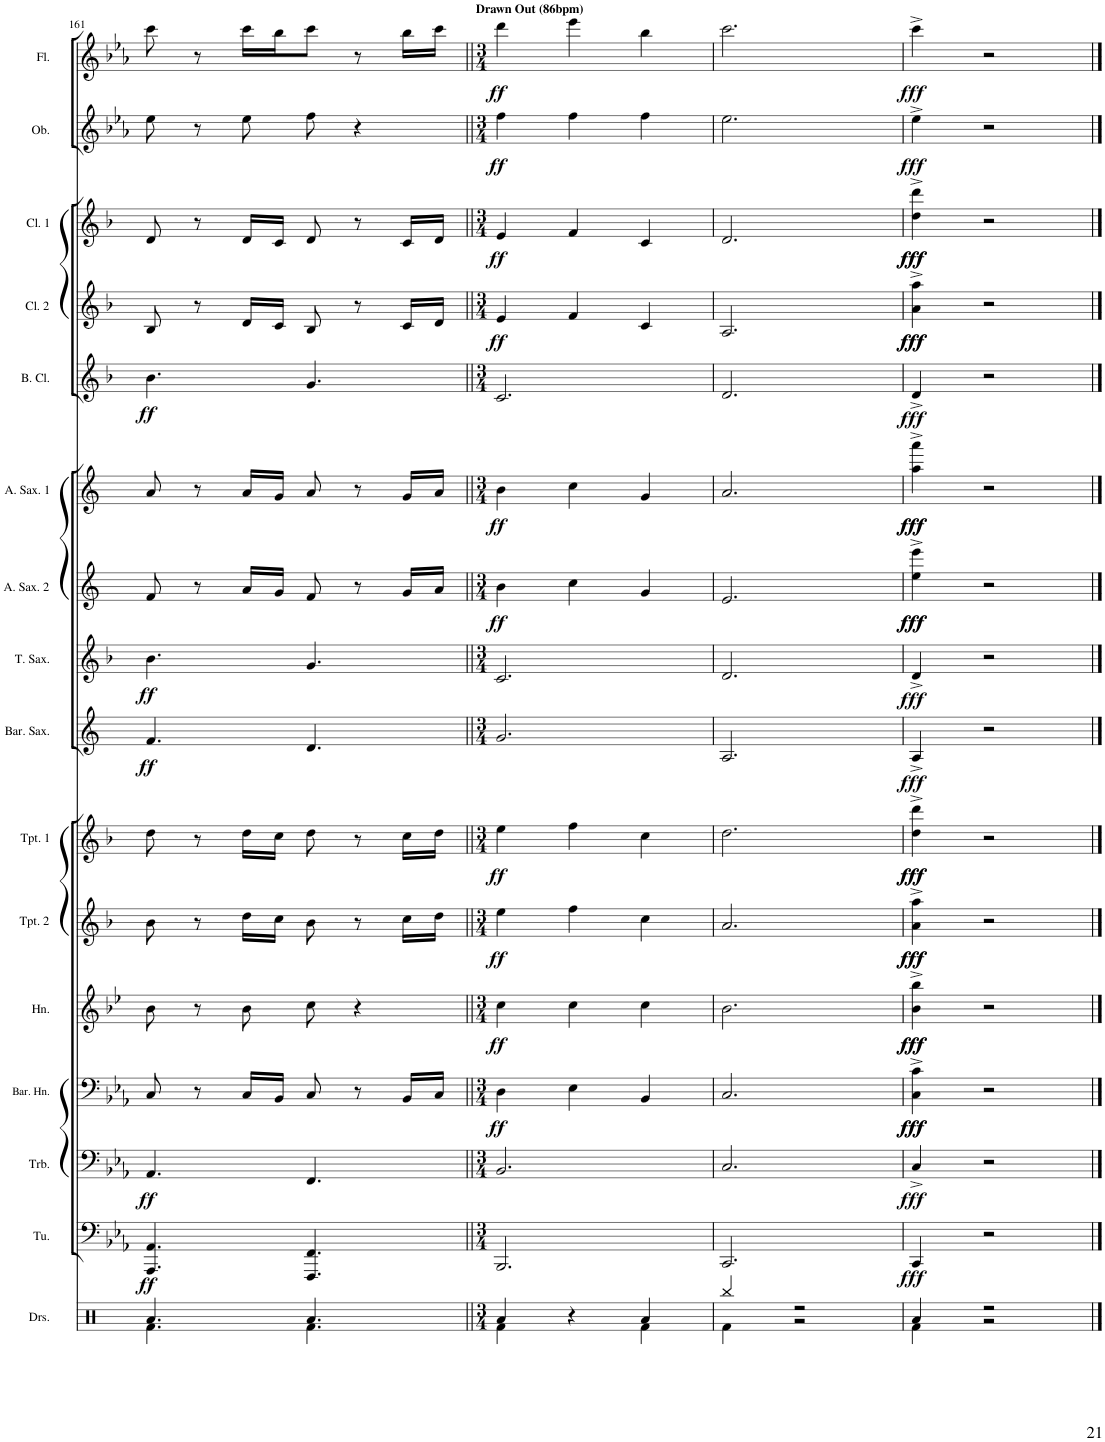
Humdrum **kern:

**kern	**kern	**dynam	**kern	**dynam	**kern	**dynam	**kern	**dynam	**kern	**dynam	**kern	**dynam	**kern	**dynam	**kern	**dynam	**kern	**dynam	**kern	**dynam	**kern	**dynam	**kern	**dynam	**kern	**dynam	**kern	**dynam	**kern	**dynam
*part16	*part15	*part15	*part14	*part14	*part13	*part13	*part12	*part12	*part11	*part11	*part10	*part10	*part9	*part9	*part8	*part8	*part7	*part7	*part6	*part6	*part5	*part5	*part4	*part4	*part3	*part3	*part2	*part2	*part1	*part1
*staff16	*staff15	*staff15	*staff14	*staff14	*staff13	*staff13	*staff12	*staff12	*staff11	*staff11	*staff10	*staff10	*staff9	*staff9	*staff8	*staff8	*staff7	*staff7	*staff6	*staff6	*staff5	*staff5	*staff4	*staff4	*staff3	*staff3	*staff2	*staff2	*staff1	*staff1
*I"Drumset	*I"Tuba	*	*I"Trombone	*	*I"Baritone Horn	*	*I"Horn	*	*I"Trumpet 2	*	*I"Trumpet 1	*	*I"Baritone Saxophone	*	*I"Tenor Saxophone	*	*I"Alto Saxophone 2	*	*I"Alto Saxophone 1	*	*I"Bass Clarinet	*	*I"Clarinet 2	*	*I"Clarinet 1	*	*I"Oboe	*	*I"Flute	*
*I'Drs.	*I'Tu.	*	*I'Trb.	*	*I'Bar. Hn.	*	*I'Hn.	*	*I'Tpt. 2	*	*I'Tpt. 1	*	*I'Bar. Sax.	*	*I'T. Sax.	*	*I'A. Sax. 2	*	*I'A. Sax. 1	*	*I'B. Cl.	*	*I'Cl. 2	*	*I'Cl. 1	*	*I'Ob.	*	*I'Fl.	*
!!LO:PB:g=z
*clefX	*clefF4	*	*clefF4	*	*clefF4	*	*clefG2	*	*clefG2	*	*clefG2	*	*clefG2	*	*clefG2	*	*clefG2	*	*clefG2	*	*clefG2	*	*clefG2	*	*clefG2	*	*clefG2	*	*clefG2	*
*	*	*	*	*	*Trd4c7	*	*Trd4c7	*	*Trd1c2	*	*Trd1c2	*	*Trd12c21	*	*Trd8c14	*	*Trd5c9	*	*Trd5c9	*	*Trd8c14	*	*Trd1c2	*	*Trd1c2	*	*	*	*	*
*k[]	*k[b-e-a-]	*	*k[b-e-a-]	*	*k[b-e-a-]	*	*k[b-e-]	*	*k[b-]	*	*k[b-]	*	*k[]	*	*k[b-]	*	*k[]	*	*k[]	*	*k[b-]	*	*k[b-]	*	*k[b-]	*	*k[b-e-a-]	*	*k[b-e-a-]	*
*M6/8	*M6/8	*	*M6/8	*	*M6/8	*	*M6/8	*	*M6/8	*	*M6/8	*	*M6/8	*	*M6/8	*	*M6/8	*	*M6/8	*	*M6/8	*	*M6/8	*	*M6/8	*	*M6/8	*	*M3/4	*
=161	=161	=161	=161	=161	=161	=161	=161	=161	=161	=161	=161	=161	=161	=161	=161	=161	=161	=161	=161	=161	=161	=161	=161	=161	=161	=161	=161	=161	=161	=161
*^	*	*	*	*	*	*	*	*	*	*	*	*	*	*	*	*	*	*	*	*	*	*	*	*	*	*	*	*	*	*
!	!	!	!LO:DY:b	!	!LO:DY:b	!	!	!	!	!	!	!	!	!	!LO:DY:b	!	!LO:DY:b	!	!	!	!	!	!LO:DY:b	!	!	!	!	!	!	!	!
4.Ra/	4.Rf\	4.AAA-/ 4.AA-/	ff	4.AA-/	ff	8C/	.	8b-\	.	8b-\	.	8dd\	.	4.f/	ff	4.b-\	ff	8f/	.	8a/	.	4.b-\	ff	8B-/	.	8d/	.	8ee-\	.	8ccc\	.
.	.	.	.	.	.	8r	.	8r	.	8r	.	8r	.	.	.	.	.	8r	.	8r	.	.	.	8r	.	8r	.	8r	.	8r	.
.	.	.	.	.	.	16C/LL	.	8b-\	.	16dd\LL	.	16dd\LL	.	.	.	.	.	16a/LL	.	16a/LL	.	.	.	16d/LL	.	16d/LL	.	8ee-\	.	16ccc\LL	.
.	.	.	.	.	.	16BB-/JJ	.	.	.	16cc\JJ	.	16cc\JJ	.	.	.	.	.	16g/JJ	.	16g/JJ	.	.	.	16c/JJ	.	16c/JJ	.	.	.	16bb-\J	.
4.Ra/	4.Rf\	4.FFF/ 4.FF/	.	4.FF/	.	8C/	.	8cc\	.	8b-\	.	8dd\	.	4.d/	.	4.g/	.	8f/	.	8a/	.	4.g/	.	8B-/	.	8d/	.	8ff\	.	8ccc\J	.
.	.	.	.	.	.	8r	.	4r	.	8r	.	8r	.	.	.	.	.	8r	.	8r	.	.	.	8r	.	8r	.	4r	.	8r	.
.	.	.	.	.	.	16BB-/LL	.	.	.	16cc\LL	.	16cc\LL	.	.	.	.	.	16g/LL	.	16g/LL	.	.	.	16c/LL	.	16c/LL	.	.	.	16bb-\LL	.
.	.	.	.	.	.	16C/JJ	.	.	.	16dd\JJ	.	16dd\JJ	.	.	.	.	.	16a/JJ	.	16a/JJ	.	.	.	16d/JJ	.	16d/JJ	.	.	.	16ccc\JJ	.
=162||	=162||	=162||	=162||	=162||	=162||	=162||	=162||	=162||	=162||	=162||	=162||	=162||	=162||	=162||	=162||	=162||	=162||	=162||	=162||	=162||	=162||	=162||	=162||	=162||	=162||	=162||	=162||	=162||	=162||	=162||	=162||
*M3/4	*	*M3/4	*	*M3/4	*	*M3/4	*	*M3/4	*	*M3/4	*	*M3/4	*	*M3/4	*	*M3/4	*	*M3/4	*	*M3/4	*	*M3/4	*	*M3/4	*	*M3/4	*	*M3/4	*	*M3/4	*
!	!	!	!	!	!	!	!	!	!	!	!	!	!	!	!	!	!	!	!	!	!	!	!	!	!	!	!	!	!	!LO:TX:a:B:t=Drawn Out (86bpm)	!
!	!	!	!	!	!	!	!LO:DY:b	!	!LO:DY:b	!	!LO:DY:b	!	!LO:DY:b	!	!	!	!	!	!LO:DY:b	!	!LO:DY:b	!	!	!	!LO:DY:b	!	!LO:DY:b	!	!LO:DY:b	!	!LO:DY:b
4Ra/	4Rf\	2.BBB-/	.	2.BB-/	.	4D\	ff	4cc\	ff	4ee\	ff	4ee\	ff	2.g/	.	2.c/	.	4b\	ff	4b\	ff	2.c/	.	4e/	ff	4e/	ff	4ff\	ff	4ddd\	ff
4r	4ryy	.	.	.	.	4E-\	.	4cc\	.	4ff\	.	4ff\	.	.	.	.	.	4cc\	.	4cc\	.	.	.	4f/	.	4f/	.	4ff\	.	4eee-\	.
4Ra/	4Rf\	.	.	.	.	4BB-/	.	4cc\	.	4cc\	.	4cc\	.	.	.	.	.	4g/	.	4g/	.	.	.	4c/	.	4c/	.	4ff\	.	4bb-\	.
=163	=163	=163	=163	=163	=163	=163	=163	=163	=163	=163	=163	=163	=163	=163	=163	=163	=163	=163	=163	=163	=163	=163	=163	=163	=163	=163	=163	=163	=163	=163	=163
4Rbb/	4Rf\	2.CC/	.	2.C/	.	2.C/	.	2.b-\	.	2.a/	.	2.dd\	.	2.A/	.	2.d/	.	2.e/	.	2.a/	.	2.d/	.	2.A/	.	2.d/	.	2.ee-\	.	2.ccc\	.
2r	2r	.	.	.	.	.	.	.	.	.	.	.	.	.	.	.	.	.	.	.	.	.	.	.	.	.	.	.	.	.	.
=164	=164	=164	=164	=164	=164	=164	=164	=164	=164	=164	=164	=164	=164	=164	=164	=164	=164	=164	=164	=164	=164	=164	=164	=164	=164	=164	=164	=164	=164	=164	=164
!	!	!	!LO:DY:b	!	!LO:DY:b	!	!LO:DY:b	!	!	!	!	!	!	!	!	!	!	!	!	!	!	!	!	!	!	!	!	!	!	!	!
!	!	!	!	!	!	!	!LO:DY:n=1:b	!	!LO:DY:b	!	!	!	!	!	!	!	!	!	!	!	!	!	!	!	!	!	!	!	!	!	!
!	!	!	!	!	!	!	!	!	!LO:DY:n=1:b	!	!LO:DY:b	!	!	!	!	!	!	!	!	!	!	!	!	!	!	!	!	!	!	!	!
!	!	!	!	!	!	!	!	!	!	!	!LO:DY:n=1:b	!	!LO:DY:b	!	!	!	!	!	!	!	!	!	!	!	!	!	!	!	!	!	!
!	!	!	!	!	!	!	!	!	!	!	!	!	!LO:DY:n=1:b	!	!LO:DY:b	!	!LO:DY:b	!	!LO:DY:b	!	!	!	!	!	!	!	!	!	!	!	!
!	!	!	!	!	!	!	!	!	!	!	!	!	!	!	!	!	!	!	!LO:DY:n=1:b	!	!LO:DY:b	!	!	!	!	!	!	!	!	!	!
!	!	!	!	!	!	!	!	!	!	!	!	!	!	!	!	!	!	!	!	!	!LO:DY:n=1:b	!	!LO:DY:b	!	!LO:DY:b	!	!	!	!	!	!
!	!	!	!	!	!	!	!	!	!	!	!	!	!	!	!	!	!	!	!	!	!	!	!	!	!LO:DY:n=1:b	!	!LO:DY:b	!	!	!	!
!	!	!	!	!	!	!	!	!	!	!	!	!	!	!	!	!	!	!	!	!	!	!	!	!	!	!	!LO:DY:n=1:b	!	!LO:DY:b	!	!LO:DY:b
4Ra/	4Rf\	4CC/	fff	4C^/	fff	4C\^ 4c\^	fff fff	4b-\^ 4bb-\^	fff fff	4a\^ 4aa\^	fff fff	4dd\^ 4ddd\^	fff fff	4A^/	fff	4d^/	fff	4ee\^ 4eee\^	fff fff	4aa\^ 4aaa\^	fff fff	4d^/	fff	4a\^ 4aa\^	fff fff	4dd\^ 4ddd\^	fff fff	4ee-^\	fff	4ccc^\	fff
2r	2r	2r	.	2r	.	2r	.	2r	.	2r	.	2r	.	2r	.	2r	.	2r	.	2r	.	2r	.	2r	.	2r	.	2r	.	2r	.
*v	*v	*	*	*	*	*	*	*	*	*	*	*	*	*	*	*	*	*	*	*	*	*	*	*	*	*	*	*	*	*	*
==	==	==	==	==	==	==	==	==	==	==	==	==	==	==	==	==	==	==	==	==	==	==	==	==	==	==	==	==	==	==
*-	*-	*-	*-	*-	*-	*-	*-	*-	*-	*-	*-	*-	*-	*-	*-	*-	*-	*-	*-	*-	*-	*-	*-	*-	*-	*-	*-	*-	*-	*-
